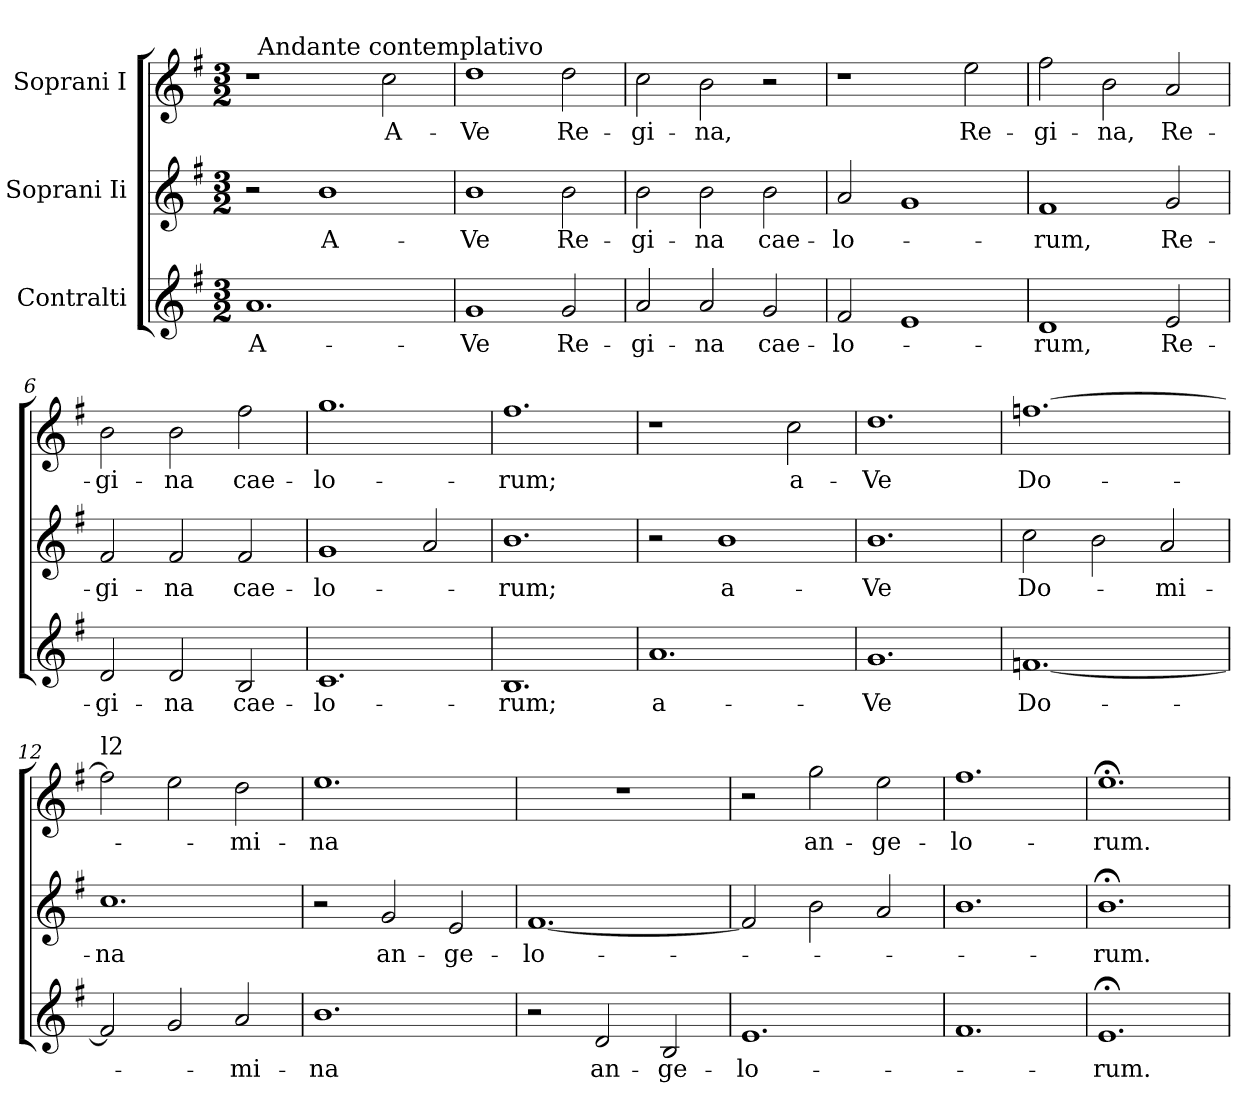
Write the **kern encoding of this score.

**kern	**text	**kern	**text	**kern	**text
*part3	*part3	*part2	*part2	*part1	*part1
*staff3	*staff3	*staff2	*staff2	*staff1	*staff1
*I"Contralti	*	*I"Soprani Ii	*	*I"Soprani I	*
*clefG2	*	*clefG2	*	*clefG2	*
*k[f#]	*	*k[f#]	*	*k[f#]	*
*G:	*	*G:	*	*G:	*
*M3/2	*	*M3/2	*	*M3/2	*
=1	=1	=1	=1	=1	=1
!	!LO:LY:b	!	!	!	!
*	*	*	*	*^	*
1.a	A-	2r	.	1r	32ryy	.
!	!	!	!	!	!LO:TX:a:t=Andante contemplativo	!
.	.	.	.	.	1ryy	.
!	!	!	!LO:LY:b	!	!	!
.	.	1b	A-	.	.	.
!	!	!	!	!	!	!LO:LY:b
.	.	.	.	2cc\	.	A-
.	.	.	.	.	4...ryy	.
=2	=2	=2	=2	=2	=2	=2
!	!LO:LY:b	!	!LO:LY:b	!	!	!LO:LY:b
*	*	*	*	*v	*v	*
1g	-Ve	1b	-Ve	1dd	-Ve
!	!LO:LY:b	!	!LO:LY:b	!	!LO:LY:b
2g/	Re-	2b\	Re-	2dd\	Re-
=3	=3	=3	=3	=3	=3
!	!LO:LY:b	!	!LO:LY:b	!	!LO:LY:b
2a/	-gi-	2b\	-gi-	2cc\	-gi-
!	!LO:LY:b	!	!LO:LY:b	!	!LO:LY:b
2a/	-na	2b\	-na	2b\	-na,
!	!LO:LY:b	!	!LO:LY:b	!	!
2g/	cae-	2b\	cae-	2r	.
=4	=4	=4	=4	=4	=4
!	!LO:LY:b	!	!LO:LY:b	!	!
2f#/	-lo-	2a/	-lo-	1r	.
1e	.	1g	.	.	.
!	!	!	!	!	!LO:LY:b
.	.	.	.	2ee\	Re-
=5	=5	=5	=5	=5	=5
!	!LO:LY:b	!	!LO:LY:b	!	!LO:LY:b
1d	-rum,	1f#	-rum,	2ff#\	-gi-
!	!	!	!	!	!LO:LY:b
.	.	.	.	2b\	-na,
!	!LO:LY:b	!	!LO:LY:b	!	!LO:LY:b
2e/	Re-	2g/	Re-	2a/	Re-
=6	=6	=6	=6	=6	=6
!	!LO:LY:b	!	!LO:LY:b	!	!LO:LY:b
2d/	-gi-	2f#/	-gi-	2b\	-gi-
!	!LO:LY:b	!	!LO:LY:b	!	!LO:LY:b
2d/	-na	2f#/	-na	2b\	-na
!	!LO:LY:b	!	!LO:LY:b	!	!LO:LY:b
2B/	cae-	2f#/	cae-	2ff#\	cae-
=7	=7	=7	=7	=7	=7
!	!LO:LY:b	!	!LO:LY:b	!	!LO:LY:b
1.c	-lo-	1g	-lo-	1.gg	-lo-
.	.	2a/	.	.	.
=8	=8	=8	=8	=8	=8
!	!LO:LY:b	!	!LO:LY:b	!	!LO:LY:b
1.B	-rum;	1.b	-rum;	1.ff#	-rum;
=9	=9	=9	=9	=9	=9
!	!LO:LY:b:rj	!	!	!	!
1.a	a-	2r	.	1r	.
!	!	!	!LO:LY:b:rj	!	!
.	.	1b	a-	.	.
!	!	!	!	!	!LO:LY:b
.	.	.	.	2cc\	a-
=10	=10	=10	=10	=10	=10
!	!LO:LY:b	!	!LO:LY:b	!	!LO:LY:b
1.g	-Ve	1.b	-Ve	1.dd	-Ve
=11	=11	=11	=11	=11	=11
!	!LO:LY:b	!	!LO:LY:b	!	!LO:LY:b
[<1.fn	Do-	2cc\	Do-	[<1.ffn	Do-
.	.	2b\	.	.	.
!	!	!	!LO:LY:b	!	!
.	.	2a/	-mi-	.	.
!!LO:LB:g=z
=12	=12	=12	=12	=12	=12
!	!	!	!	!LO:TX:a:t=l2	!
!	!	!	!LO:LY:b	!	!
2f/]	.	1.cc	-na	2ff\]	.
2g/	.	.	.	2ee\	.
!	!LO:LY:b	!	!	!	!LO:LY:b
2a/	-mi-	.	.	2dd\	-mi-
=13	=13	=13	=13	=13	=13
!	!LO:LY:b	!	!	!	!LO:LY:b
1.b	-na	2r	.	1.ee	-na
!	!	!	!LO:LY:b	!	!
.	.	2g/	an-	.	.
!	!	!	!LO:LY:b	!	!
.	.	2e/	-ge-	.	.
=14	=14	=14	=14	=14	=14
!	!	!	!LO:LY:b	!LO:N:vis=1	!
2r	.	[<1.f#i	-lo-	1.r	.
!	!LO:LY:b	!	!	!	!
2d/	an-	.	.	.	.
!	!LO:LY:b	!	!	!	!
2B/	-ge-	.	.	.	.
=15	=15	=15	=15	=15	=15
!	!LO:LY:b	!	!	!	!
1.e	-lo-	2f#/]	.	2r	.
!	!	!	!	!	!LO:LY:b
.	.	2b\	.	2gg\	an-
!	!	!	!	!	!LO:LY:b
.	.	2a/	.	2ee\	-ge-
=16	=16	=16	=16	=16	=16
!	!	!	!	!	!LO:LY:b
1.f#	.	1.b	.	1.ff#	-lo-
=17	=17	=17	=17	=17	=17
!	!LO:LY:b	!	!LO:LY:b	!	!LO:LY:b
1.e;	-rum.	1.b;<	-rum.	1.ee;<	-rum.
=	=	=	=	=	=
*-	*-	*-	*-	*-	*-
